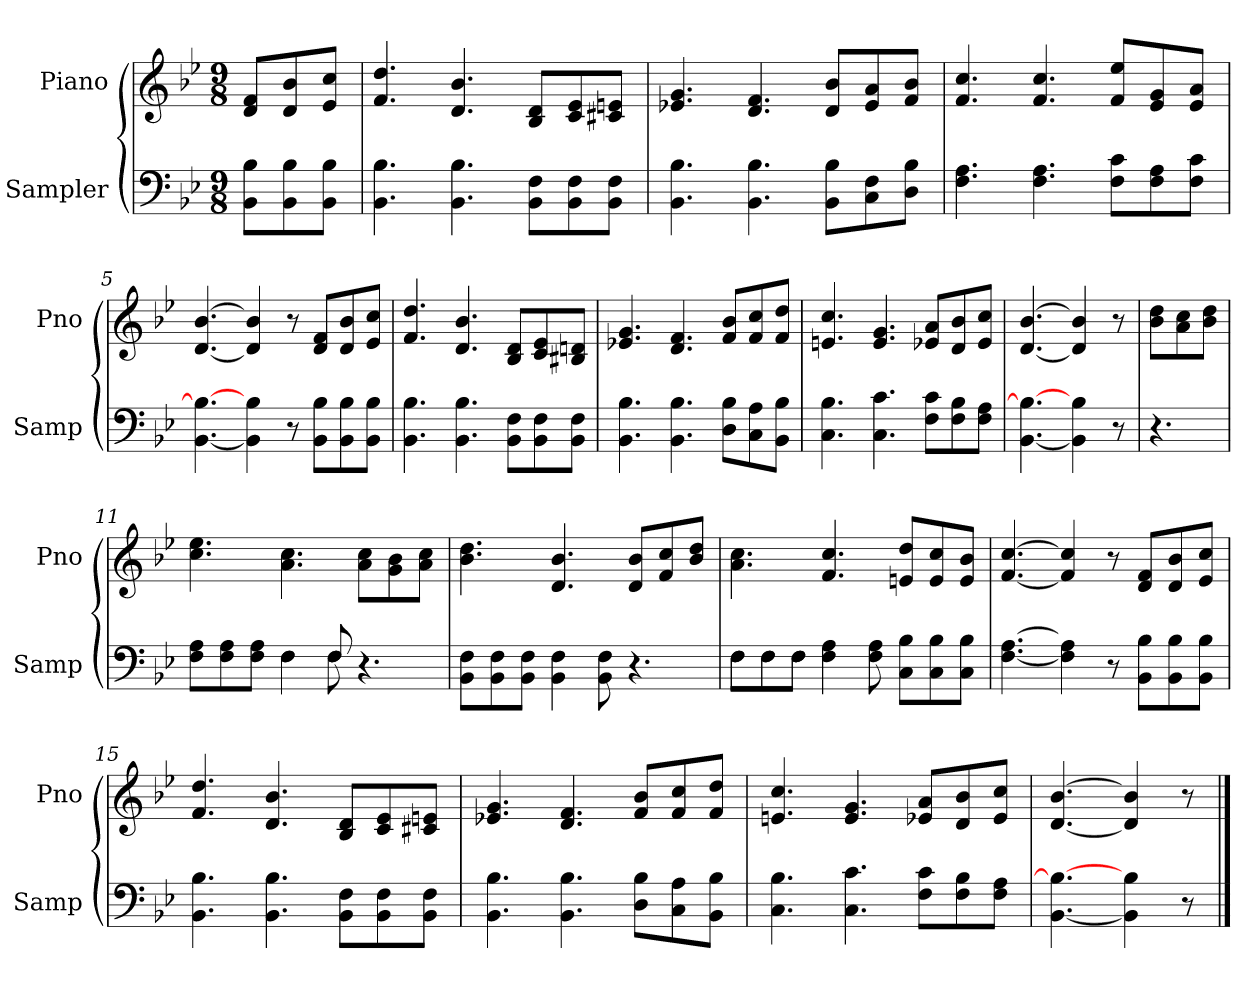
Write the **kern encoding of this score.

**kern	**kern
*part2	*part1
*staff2	*staff1
*I"Sampler	*I"Piano
*I'Samp	*I'Pno
*clefF4	*clefG2
*k[b-e-]	*k[b-e-]
*B-:	*B-:
*M9/8	*M9/8
=1	=1
8BB-\ 8B-\L	8d/ 8f/L
8BB-\ 8B-\	8d/ 8b-/
8BB-\ 8B-\J	8e-/ 8cc/J
=2	=2
4.BB- 4.B-	4.f 4.dd
4.BB- 4.B-	4.d 4.b-
8BB-\ 8F\L	8B-/ 8d/L
8BB-\ 8F\	8c/ 8e-/
8BB-\ 8F\J	8c#X/ 8en/J
=3	=3
4.BB- 4.B-	4.e-X 4.g
4.BB- 4.B-	4.d 4.f
8BB-\ 8B-\L	8d/ 8b-/L
8C\ 8F\	8e-/ 8a/
8D\ 8B-\J	8f/ 8b-/J
=4	=4
4.F 4.A	4.f 4.cc
4.F 4.A	4.f 4.cc
8F\ 8c\L	8f/ 8ee-/L
8F\ 8A\	8e-/ 8g/
8F\ 8c\J	8e-/ 8a/J
=5	=5
[4.BB- 4.B-_	[4.d [4.b-
4BB-] 4B-	4d] 4b-]
8r	8r
8BB-\ 8B-\L	8d/ 8f/L
8BB-\ 8B-\	8d/ 8b-/
8BB-\ 8B-\J	8e-/ 8cc/J
=6	=6
4.BB- 4.B-	4.f 4.dd
4.BB- 4.B-	4.d 4.b-
8BB-\ 8F\L	8B-/ 8d/L
8BB-\ 8F\	8c/ 8e-/
8BB-\ 8F\J	8B#X/ 8dn/J
=7	=7
4.BB- 4.B-	4.e-X 4.g
4.BB- 4.B-	4.d 4.f
8D\ 8B-\L	8f/ 8b-/L
8C\ 8A\	8f/ 8cc/
8BB-\ 8B-\J	8f/ 8dd/J
=8	=8
4.C 4.B-	4.en 4.cc
4.C 4.c	4.e 4.g
8F\ 8c\L	8e-X/ 8a/L
8F\ 8B-\	8d/ 8b-/
8F\ 8A\J	8e-/ 8cc/J
=9	=9
[4.BB- 4.B-_	[4.d [4.b-
4BB-] 4B-	4d] 4b-]
8r	8r
=10	=10
4.r	8b-\ 8dd\L
.	8a\ 8cc\
.	8b-\ 8dd\J
=11	=11
*^	*
8F\ 8A\L	4.ryy	4.cc 4.ee-
8F\ 8A\	.	.
8F\ 8A\J	.	.
4F\	4F	4.a 4.cc
8F/	8F	.
4.r	4.ryy	8a\ 8cc\L
.	.	8g\ 8b-\
.	.	8a\ 8cc\J
*v	*v	*
=12	=12
8BB-\ 8F\L	4.b- 4.dd
8BB-\ 8F\	.
8BB-\ 8F\J	.
4BB- 4F	4.d 4.b-
8BB- 8F	.
4.r	8d/ 8b-/L
.	8f/ 8cc/
.	8b-/ 8dd/J
=13	=13
*^	*
8F\L	8F\L	4.a 4.cc
8F\	8F\	.
8F\J	8F\J	.
4F 4A	2.ryy	4.f 4.cc
8F 8A	.	.
8C\ 8B-\L	.	8en/ 8dd/L
8C\ 8B-\	.	8e/ 8cc/
8C\ 8B-\J	.	8e/ 8b-/J
*v	*v	*
=14	=14
[4.F [4.A	[4.f [4.cc
4F] 4A]	4f] 4cc]
8r	8r
8BB-\ 8B-\L	8d/ 8f/L
8BB-\ 8B-\	8d/ 8b-/
8BB-\ 8B-\J	8e-/ 8cc/J
=15	=15
4.BB- 4.B-	4.f 4.dd
4.BB- 4.B-	4.d 4.b-
8BB-\ 8F\L	8B-/ 8d/L
8BB-\ 8F\	8c/ 8e-/
8BB-\ 8F\J	8c#X/ 8en/J
=16	=16
4.BB- 4.B-	4.e-X 4.g
4.BB- 4.B-	4.d 4.f
8D\ 8B-\L	8f/ 8b-/L
8C\ 8A\	8f/ 8cc/
8BB-\ 8B-\J	8f/ 8dd/J
=17	=17
4.C 4.B-	4.en 4.cc
4.C 4.c	4.e 4.g
8F\ 8c\L	8e-X/ 8a/L
8F\ 8B-\	8d/ 8b-/
8F\ 8A\J	8e-/ 8cc/J
=18	=18
[4.BB- 4.B-_	[4.d [4.b-
4BB-] 4B-	4d] 4b-]
8r	8r
==	==
*-	*-
